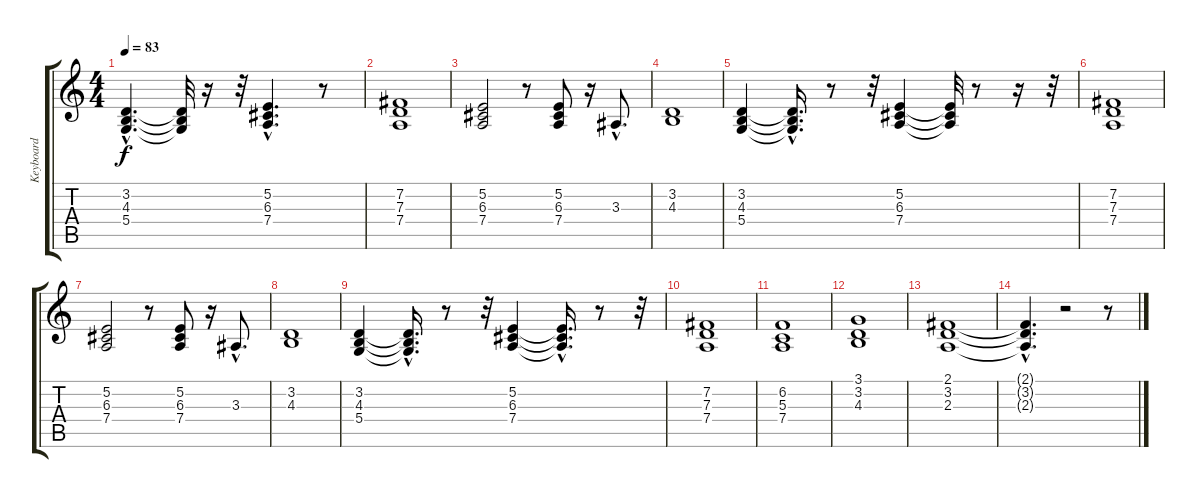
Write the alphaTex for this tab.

\track ("Keyboard" "Keyboard") {instrument synthstrings1}
\staff {score tabs}
\tuning (E4 B3 G3 D3 A2 E2) {hide}
\ts (4 4)
\tempo 83
\clef g2
\ks c
(3.2{hac} 4.3{hac} 5.4{hac}).4{d dy f} (3.2{t} 4.3{t} 5.4{t}).32 r.16 r.32 (5.2{hac} 6.3{hac} 7.4{hac}).4{d} r.8 |
(7.2 7.3 7.4).1 |
(5.2 6.3 7.4).2 r.8 (5.2 6.3 7.4).8 r.16 3.3{hac}.8{d} |
(3.2 4.3).1 |
(3.2 4.3 5.4).4 (3.2{hac t} 4.3{hac t} 5.4{hac t}).16{d} r.8 r.32 (5.2 6.3 7.4).4 (5.2{t} 6.3{t} 7.4{t}).32 r.8 r.16 r.32 |
(7.2 7.3 7.4).1 |
(5.2 6.3 7.4).2 r.8 (5.2 6.3 7.4).8 r.16 3.3{hac}.8{d} |
(3.2 4.3).1 |
(3.2 4.3 5.4).4 (3.2{hac t} 4.3{hac t} 5.4{hac t}).16{d} r.8 r.32 (5.2 6.3 7.4).4 (5.2{hac t} 6.3{hac t} 7.4{hac t}).16{d} r.8 r.32 |
(7.2 7.3 7.4).1 |
(6.2 5.3 7.4).1 |
(3.1 3.2 4.3).1 |
(2.1 3.2 2.3).1 |
(2.1{hac t} 3.2{hac t} 2.3{hac t}).4{d} r.2 r.8
